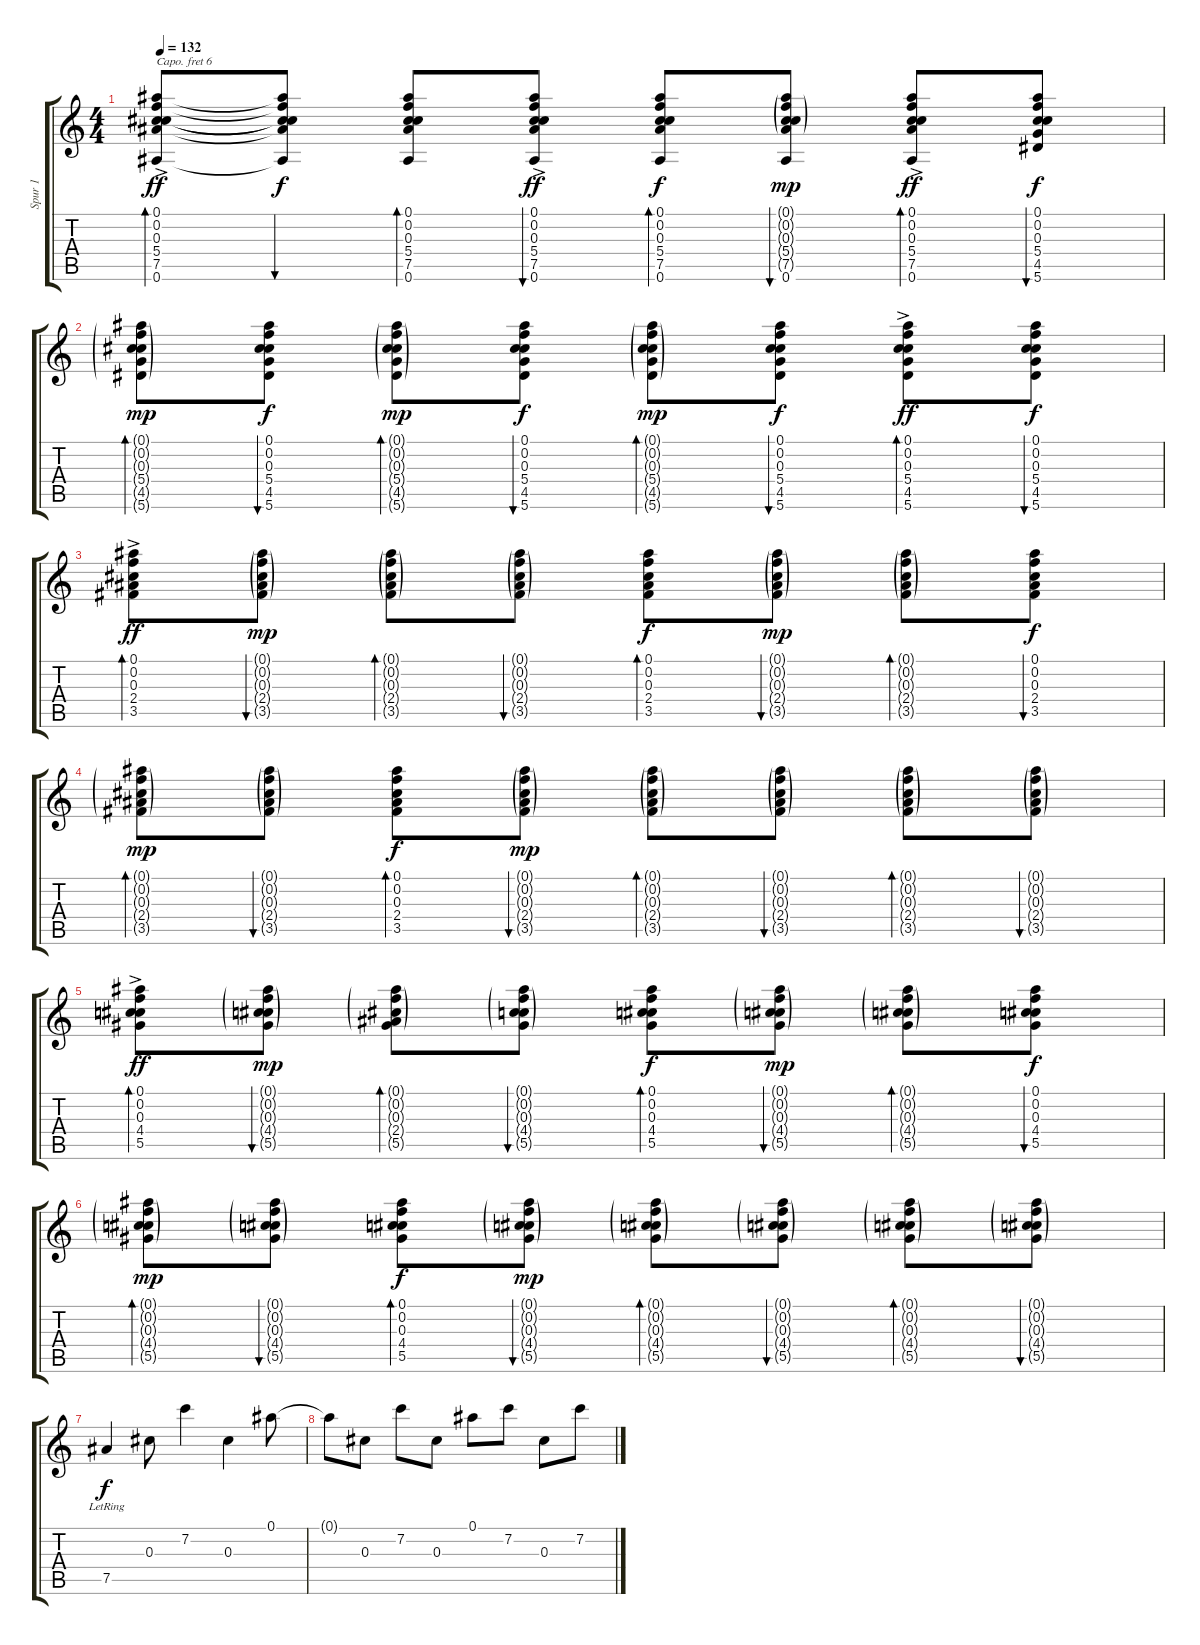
\track ("Spur 1" "Spur 1") {instrument acousticguitarnylon}
\staff {score tabs}
\capo 6
\tuning (E4 B3 G3 D3 A2 E2) {hide}
\ts (4 4)
\tempo 132
\clef g2
\ks c
(0.1{ac} 0.2{ac} 0.3{ac} 5.4{ac} 7.5{ac} 0.6).8{bd 240 dy ff} (0.1{t} 0.2{t} 0.3{t} 5.4{t} 7.5{t} 0.6{t}).8{bu 60 dy f} (0.1 0.2 0.3 5.4 7.5 0.6).8{bd 60} (0.1{ac} 0.2{ac} 0.3{ac} 5.4{ac} 7.5{ac} 0.6).8{bu 60 dy ff} (0.1 0.2 0.3 5.4 7.5 0.6).8{bd 60 dy f} (0.1{g} 0.2{g} 0.3{g} 5.4{g} 7.5{g} 0.6).8{bu 60 dy mp} (0.1{ac} 0.2{ac} 0.3{ac} 5.4{ac} 7.5{ac} 0.6).8{bd 60 dy ff} (0.1 0.2 0.3 5.4 4.5 5.6).8{bu 60 dy f} |
(0.1{g} 0.2{g} 0.3{g} 5.4{g} 4.5{g} 5.6{g}).8{bd 60 dy mp} (0.1 0.2 0.3 5.4 4.5 5.6).8{bu 60 dy f} (0.1{g} 0.2{g} 0.3{g} 5.4{g} 4.5{g} 5.6{g}).8{bd 60 dy mp} (0.1 0.2 0.3 5.4 4.5 5.6).8{bu 60 dy f} (0.1{g} 0.2{g} 0.3{g} 5.4{g} 4.5{g} 5.6{g}).8{bd 60 dy mp} (0.1 0.2 0.3 5.4 4.5 5.6).8{bu 60 dy f} (0.1{ac} 0.2{ac} 0.3{ac} 5.4{ac} 4.5{ac} 5.6).8{bd 60 dy ff} (0.1 0.2 0.3 5.4 4.5 5.6).8{bu 60 dy f} |
(0.1{ac} 0.2{ac} 0.3{ac} 2.4{ac} 3.5{ac}).8{bd 240 dy ff} (0.1{g} 0.2{g} 0.3{g} 2.4{g} 3.5{g}).8{bu 60 dy mp} (0.1{g} 0.2{g} 0.3{g} 2.4{g} 3.5{g}).8{bd 60} (0.1{g} 0.2{g} 0.3{g} 2.4{g} 3.5{g}).8{bu 60} (0.1 0.2 0.3 2.4 3.5).8{bd 60 dy f} (0.1{g} 0.2{g} 0.3{g} 2.4{g} 3.5{g}).8{bu 60 dy mp} (0.1{g} 0.2{g} 0.3{g} 2.4{g} 3.5{g}).8{bd 60} (0.1 0.2 0.3 2.4 3.5).8{bu 60 dy f} |
(0.1{g} 0.2{g} 0.3{g} 2.4{g} 3.5{g}).8{bd 60 dy mp} (0.1{g} 0.2{g} 0.3{g} 2.4{g} 3.5{g}).8{bu 60} (0.1 0.2 0.3 2.4 3.5).8{bd 60 dy f} (0.1{g} 0.2{g} 0.3{g} 2.4{g} 3.5{g}).8{bu 60 dy mp} (0.1{g} 0.2{g} 0.3{g} 2.4{g} 3.5{g}).8{bd 60} (0.1{g} 0.2{g} 0.3{g} 2.4{g} 3.5{g}).8{bu 60} (0.1{g} 0.2{g} 0.3{g} 2.4{g} 3.5{g}).8{bd 60} (0.1{g} 0.2{g} 0.3{g} 2.4{g} 3.5{g}).8{bu 60} |
(0.1{ac} 0.2{ac} 0.3{ac} 4.4{ac} 5.5{ac}).8{bd 240 dy ff} (0.1{g} 0.2{g} 0.3{g} 4.4{g} 5.5{g}).8{bu 60 dy mp} (0.1{g} 0.2{g} 0.3{g} 2.4{g} 5.5{g}).8{bd 60} (0.1{g} 0.2{g} 0.3{g} 4.4{g} 5.5{g}).8{bu 60} (0.1 0.2 0.3 4.4 5.5).8{bd 60 dy f} (0.1{g} 0.2{g} 0.3{g} 4.4{g} 5.5{g}).8{bu 60 dy mp} (0.1{g} 0.2{g} 0.3{g} 4.4{g} 5.5{g}).8{bd 60} (0.1 0.2 0.3 4.4 5.5).8{bu 60 dy f} |
(0.1{g} 0.2{g} 0.3{g} 4.4{g} 5.5{g}).8{bd 60 dy mp} (0.1{g} 0.2{g} 0.3{g} 4.4{g} 5.5{g}).8{bu 60} (0.1 0.2 0.3 4.4 5.5).8{bd 60 dy f} (0.1{g} 0.2{g} 0.3{g} 4.4{g} 5.5{g}).8{bu 60 dy mp} (0.1{g} 0.2{g} 0.3{g} 4.4{g} 5.5{g}).8{bd 60} (0.1{g} 0.2{g} 0.3{g} 4.4{g} 5.5{g}).8{bu 60} (0.1{g} 0.2{g} 0.3{g} 4.4{g} 5.5{g}).8{bd 60} (0.1{g} 0.2{g} 0.3{g} 4.4{g} 5.5{g}).8{bu 60} |
7.5{lr}.4{dy f} 0.3.8 7.2.4 0.3.4 0.1.8 |
0.1{t}.8 0.3.8 7.2.8 0.3.8 0.1.8 7.2.8 0.3.8 7.2.8
